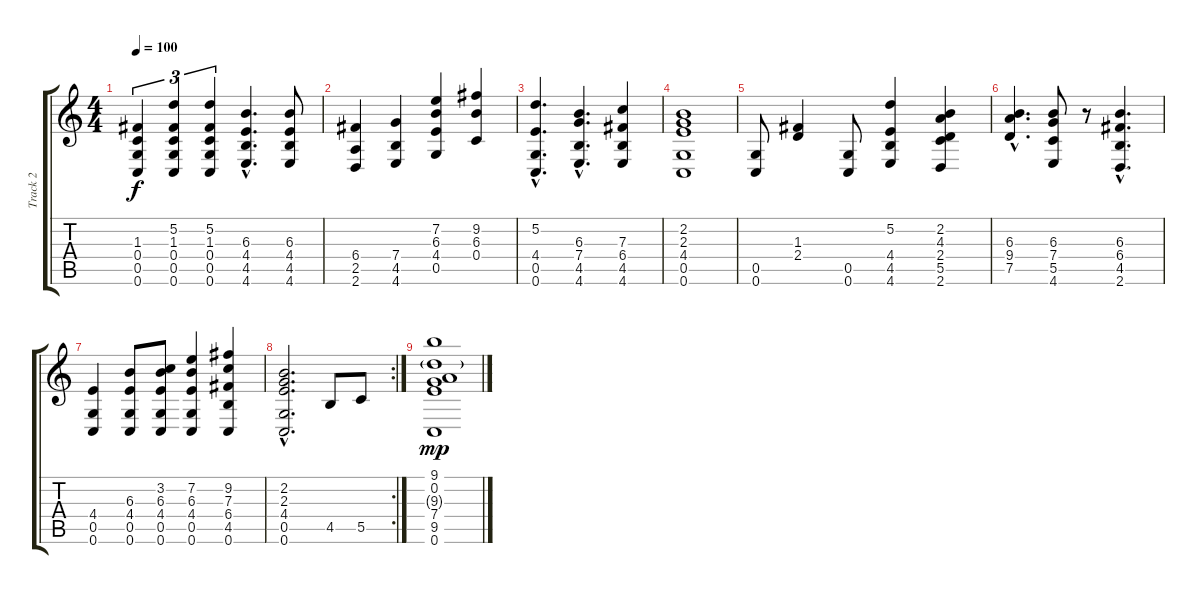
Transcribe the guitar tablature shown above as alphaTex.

\track ("Track 2" "Track 2") {instrument electricguitarjazz}
\staff {score tabs}
\tuning (D4 A3 F3 C3 G2 C2) {hide}
\ts (4 4)
\tempo 100
\clef g2
\ks c
(1.3 0.4 0.5 0.6).4{tu (3 2) dy f instrument electricguitarjazz} (5.2 1.3 0.4 0.5 0.6).4{tu (3 2)} (5.2 1.3 0.4 0.5 0.6).4{tu (3 2)} (6.3{hac} 4.4{hac} 4.5{hac} 4.6{hac}).4{d} (6.3 4.4 4.5 4.6).8 |
(6.4 2.5 2.6).4 (7.4 4.5 4.6).4 (7.2 6.3 4.4 0.5).4 (9.2 6.3 0.4).4 |
(5.2{hac} 4.4{hac} 0.5{hac} 0.6{hac}).4{d} (6.3{hac} 7.4{hac} 4.5{hac} 4.6{hac}).4{d} (7.3 6.4 4.5 4.6).4 |
(2.2 2.3 4.4 0.5 0.6).1 |
(0.5 0.6).8 (1.3 2.4).4 (0.5 0.6).8 (5.2 4.4 4.5 4.6).4 (2.2 4.3 2.4 5.5 2.6).4 |
(6.3{hac} 9.4{hac} 7.5{hac}).4{d} (6.3 7.4 5.5 4.6).8 r.8 (6.3{hac} 6.4{hac} 4.5{hac} 2.6{hac}).4{d} |
(4.4 0.5 0.6).4 (6.3 4.4 0.5 0.6).8 (3.2 6.3 4.4 0.5 0.6).8 (7.2 6.3 4.4 0.5 0.6).4 (9.2 7.3 6.4 4.5 0.6).4 |
\rc 2
(2.2{hac} 2.3{hac} 4.4{hac} 0.5{hac} 0.6{hac}).2{d} 4.5.8 5.5.8 |
(9.1 0.2 9.3{g} 7.4 9.5 0.6).1{dy mp}
